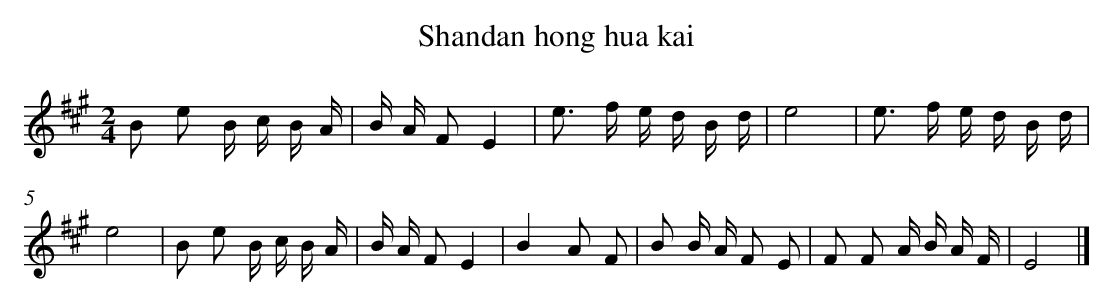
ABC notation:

X:1
T: Shandan hong hua kai
L: 1/16
M: 2/4
K: A
B2 e2 B c B A [I:setbarnb 1]|
B A F2E4 |
e2> f2 e d B d |
e8 |
e2> f2 e d B d |
e8 |
B2 e2 B c B A |
B A F2E4 |
B4A2 F2 |
B2 B A F2 E2 |
F2 F2 A B A F |
E8 |]
